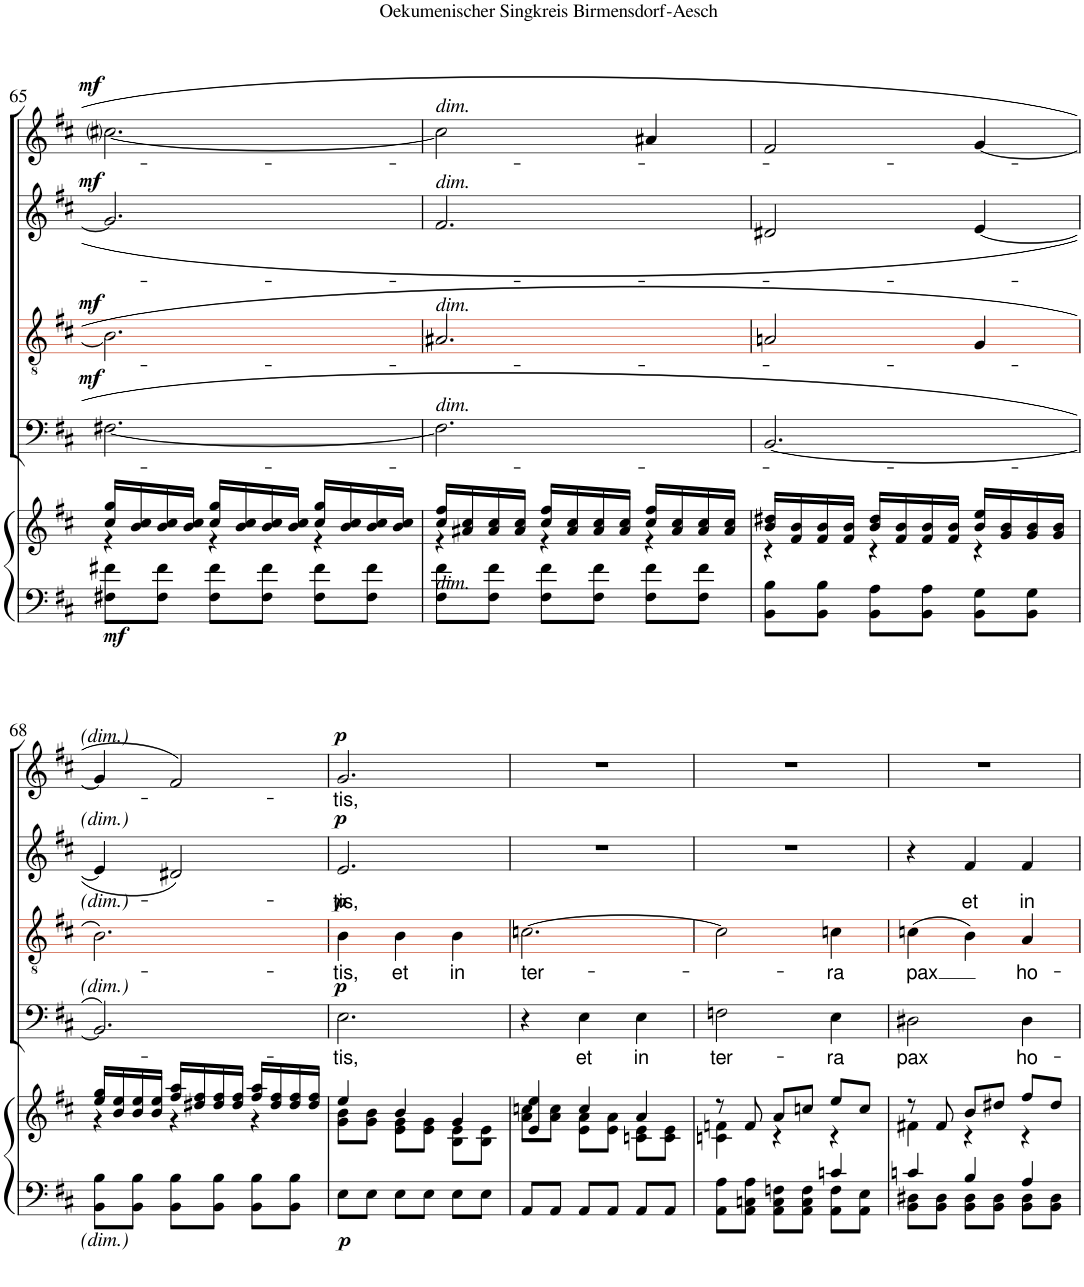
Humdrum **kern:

**kern	**kern	**dynam	**kern	**text	**dynam	**kern	**text	**dynam	**kern	**text	**dynam	**kern	**text	**dynam
*part5	*part5	*part5	*part4	*part4	*part4	*part3	*part3	*part3	*part2	*part2	*part2	*part1	*part1	*part1
*staff6	*staff5	*staff5/6	*staff4	*staff4	*staff4	*staff3	*staff3	*staff3	*staff2	*staff2	*staff2	*staff1	*staff1	*staff1
*I"Accomp.	*	*	*I"Basso	*	*	*I"Tenore	*	*	*I"Alto	*	*	*I"Soprano	*	*
!!LO:PB:g=z
*clefF4	*clefG2	*	*clefF4	*	*	*clefGv2	*	*	*clefG2	*	*	*clefG2	*	*
*k[f#c#]	*k[f#c#]	*	*k[f#c#]	*	*	*k[f#c#]	*	*	*k[f#c#]	*	*	*k[f#c#]	*	*
*M3/4	*M3/4	*	*M3/4	*	*	*M3/4	*	*	*M3/4	*	*	*M3/4	*	*
=65	=65	=65	=65	=65	=65	=65	=65	=65	=65	=65	=65	=65	=65	=65
*	*^	*	*	*	*	*	*	*	*	*	*	*	*	*
!	!	!	!LO:DY:b=2	!	!	!LO:DY:a	!	!	!LO:DY:a	!	!	!LO:DY:a	!	!	!LO:DY:a
8F#X\ 8f#X\L	16cc#/ 16gg/LL	4r	mf	[<2.F#X\	.	mf	2.B\]	.	mf	2.g/]	.	mf	[<2.cc#i\	.	mf
.	16b/ 16cc#/	.	.	.	.	.	.	.	.	.	.	.	.	.	.
8F#\ 8f#\J	16b/ 16cc#/	.	.	.	.	.	.	.	.	.	.	.	.	.	.
.	16b/ 16cc#/JJ	.	.	.	.	.	.	.	.	.	.	.	.	.	.
8F#\ 8f#\L	16cc#/ 16gg/LL	4r	.	.	.	.	.	.	.	.	.	.	.	.	.
.	16b/ 16cc#/	.	.	.	.	.	.	.	.	.	.	.	.	.	.
8F#\ 8f#\J	16b/ 16cc#/	.	.	.	.	.	.	.	.	.	.	.	.	.	.
.	16b/ 16cc#/JJ	.	.	.	.	.	.	.	.	.	.	.	.	.	.
8F#\ 8f#\L	16cc#/ 16gg/LL	4r	.	.	.	.	.	.	.	.	.	.	.	.	.
.	16b/ 16cc#/	.	.	.	.	.	.	.	.	.	.	.	.	.	.
8F#\ 8f#\J	16b/ 16cc#/	.	.	.	.	.	.	.	.	.	.	.	.	.	.
.	16b/ 16cc#/JJ	.	.	.	.	.	.	.	.	.	.	.	.	.	.
=66	=66	=66	=66	=66	=66	=66	=66	=66	=66	=66	=66	=66	=66	=66	=66
!	!	!	!	!	!	!	!	!	!	!	!	!	!LO:TX:a:i:t=dim.	!	!
!	!	!	!	!	!	!	!	!	!	!LO:TX:a:i:t=dim.	!	!	!	!	!
!	!	!	!	!	!	!	!LO:TX:a:i:t=dim.	!	!	!	!	!	!	!	!
!	!	!	!	!LO:TX:a:i:t=dim.	!	!	!	!	!	!	!	!	!	!	!
!LO:TX:b:i:t=dim.	!	!	!	!	!	!	!	!	!	!	!	!	!	!	!
8F#\ 8f#\L	16cc#/ 16ff#/LL	4r	.	2.F#\]	.	.	2.A#X/	.	.	2.f#/	.	.	2cc#\]	.	.
.	16a#X/ 16cc#/	.	.	.	.	.	.	.	.	.	.	.	.	.	.
8F#\ 8f#\J	16a#/ 16cc#/	.	.	.	.	.	.	.	.	.	.	.	.	.	.
.	16a#/ 16cc#/JJ	.	.	.	.	.	.	.	.	.	.	.	.	.	.
8F#\ 8f#\L	16cc#/ 16ff#/LL	4r	.	.	.	.	.	.	.	.	.	.	.	.	.
.	16a#/ 16cc#/	.	.	.	.	.	.	.	.	.	.	.	.	.	.
8F#\ 8f#\J	16a#/ 16cc#/	.	.	.	.	.	.	.	.	.	.	.	.	.	.
.	16a#/ 16cc#/JJ	.	.	.	.	.	.	.	.	.	.	.	.	.	.
8F#\ 8f#\L	16cc#/ 16ff#/LL	4r	.	.	.	.	.	.	.	.	.	.	4a#X/	.	.
.	16a#/ 16cc#/	.	.	.	.	.	.	.	.	.	.	.	.	.	.
8F#\ 8f#\J	16a#/ 16cc#/	.	.	.	.	.	.	.	.	.	.	.	.	.	.
.	16a#/ 16cc#/JJ	.	.	.	.	.	.	.	.	.	.	.	.	.	.
=67	=67	=67	=67	=67	=67	=67	=67	=67	=67	=67	=67	=67	=67	=67	=67
8BB\ 8B\L	16b/ 16dd#X/LL	4r	.	[<2.BB/	.	.	2An/	.	.	2d#X/	.	.	2f#/	.	.
.	16f#/ 16b/	.	.	.	.	.	.	.	.	.	.	.	.	.	.
8BB\ 8B\J	16f#/ 16b/	.	.	.	.	.	.	.	.	.	.	.	.	.	.
.	16f#/ 16b/JJ	.	.	.	.	.	.	.	.	.	.	.	.	.	.
8BB\ 8A\L	16b/ 16dd#/LL	4r	.	.	.	.	.	.	.	.	.	.	.	.	.
.	16f#/ 16b/	.	.	.	.	.	.	.	.	.	.	.	.	.	.
8BB\ 8A\J	16f#/ 16b/	.	.	.	.	.	.	.	.	.	.	.	.	.	.
.	16f#/ 16b/JJ	.	.	.	.	.	.	.	.	.	.	.	.	.	.
8BB\ 8G\L	16b/ 16ee/LL	4r	.	.	.	.	4G/	.	.	[<4e/	.	.	[<4g/	.	.
.	16g/ 16b/	.	.	.	.	.	.	.	.	.	.	.	.	.	.
8BB\ 8G\J	16g/ 16b/	.	.	.	.	.	.	.	.	.	.	.	.	.	.
.	16g/ 16b/JJ	.	.	.	.	.	.	.	.	.	.	.	.	.	.
!!LO:LB:g=z
=68	=68	=68	=68	=68	=68	=68	=68	=68	=68	=68	=68	=68	=68	=68	=68
8BB\ 8B\L	16ee/ 16gg/LL	4r	.	2.BB/]	.	.	2.B\	.	.	4e/]	.	.	4g/]	.	.
.	16b/ 16ee/	.	.	.	.	.	.	.	.	.	.	.	.	.	.
8BB\ 8B\J	16b/ 16ee/	.	.	.	.	.	.	.	.	.	.	.	.	.	.
.	16b/ 16ee/JJ	.	.	.	.	.	.	.	.	.	.	.	.	.	.
8BB\ 8B\L	16ff#/ 16aa/LL	4r	.	.	.	.	.	.	.	2d#X/	.	.	2f#/	.	.
.	16dd#X/ 16ff#/	.	.	.	.	.	.	.	.	.	.	.	.	.	.
8BB\ 8B\J	16dd#/ 16ff#/	.	.	.	.	.	.	.	.	.	.	.	.	.	.
.	16dd#/ 16ff#/JJ	.	.	.	.	.	.	.	.	.	.	.	.	.	.
8BB\ 8B\L	16ff#/ 16aa/LL	4r	.	.	.	.	.	.	.	.	.	.	.	.	.
.	16dd#/ 16ff#/	.	.	.	.	.	.	.	.	.	.	.	.	.	.
8BB\ 8B\J	16dd#/ 16ff#/	.	.	.	.	.	.	.	.	.	.	.	.	.	.
.	16dd#/ 16ff#/JJ	.	.	.	.	.	.	.	.	.	.	.	.	.	.
=69	=69	=69	=69	=69	=69	=69	=69	=69	=69	=69	=69	=69	=69	=69	=69
!	!	!	!LO:DY:b=2	!	!LO:LY:b	!LO:DY:a	!	!LO:LY:b	!LO:DY:a	!	!LO:LY:b	!LO:DY:a	!	!LO:LY:b	!LO:DY:a
8E\L	4ee/	8g\ 8b\L	p	2.E\	tis,	p	4B\	tis,	p	2.e/	tis,	p	2.g/	tis,	p
8E\J	.	8g\ 8b\J	.	.	.	.	.	.	.	.	.	.	.	.	.
!	!	!	!	!	!	!	!	!LO:LY:b	!	!	!	!	!	!	!
8E\L	4b/	8e\ 8g\L	.	.	.	.	4B\	et	.	.	.	.	.	.	.
8E\J	.	8e\ 8g\J	.	.	.	.	.	.	.	.	.	.	.	.	.
!	!	!	!	!	!	!	!	!LO:LY:b	!	!	!	!	!	!	!
8E\L	4g/	8B\ 8e\L	.	.	.	.	4B\	in	.	.	.	.	.	.	.
8E\J	.	8B\ 8e\J	.	.	.	.	.	.	.	.	.	.	.	.	.
=70	=70	=70	=70	=70	=70	=70	=70	=70	=70	=70	=70	=70	=70	=70	=70
!	!	!	!	!	!	!	!	!LO:LY:b	!	!	!	!	!	!	!
8AA/L	4e/ 4ee/	8a\ 8ccn\L	.	4r	.	.	[2.cn\	ter-	.	2.r	.	.	2.r	.	.
8AA/J	.	8a\ 8cc\J	.	.	.	.	.	.	.	.	.	.	.	.	.
!	!	!	!	!	!LO:LY:b	!	!	!	!	!	!	!	!	!	!
8AA/L	4cc/	8e\ 8a\L	.	4E\	et	.	.	.	.	.	.	.	.	.	.
8AA/J	.	8e\ 8a\J	.	.	.	.	.	.	.	.	.	.	.	.	.
!	!	!	!	!	!LO:LY:b	!	!	!	!	!	!	!	!	!	!
8AA/L	4a/	8cn\ 8e\L	.	4E\	in	.	.	.	.	.	.	.	.	.	.
8AA/J	.	8c\ 8e\J	.	.	.	.	.	.	.	.	.	.	.	.	.
=71	=71	=71	=71	=71	=71	=71	=71	=71	=71	=71	=71	=71	=71	=71	=71
*^	*	*	*	*	*	*	*	*	*	*	*	*	*	*	*
!	!	!	!	!	!	!LO:LY:b	!	!	!	!	!	!	!	!	!	!
8AA\ 8A\L	4ryy	8r	4cn\ 4fn\	.	2Fn\	ter-	.	2c\]	.	.	2.r	.	.	2.r	.	.
8AA\ 8Cn\ 8A\J	.	8f/	.	.	.	.	.	.	.	.	.	.	.	.	.	.
8AA\ 8C\ 8Fn\L	4ryy	8a/L	4r	.	.	.	.	.	.	.	.	.	.	.	.	.
8AA\ 8C\ 8F\J	.	8ccn/J	.	.	.	.	.	.	.	.	.	.	.	.	.	.
!	!	!	!	!	!	!LO:LY:b	!	!	!LO:LY:b	!	!	!	!	!	!	!
8AA\ 8F\L	4cn/	8ee/L	4r	.	4E\	-ra	.	4cn\	-ra	.	.	.	.	.	.	.
8AA\ 8E\J	.	8cc/J	.	.	.	.	.	.	.	.	.	.	.	.	.	.
=72	=72	=72	=72	=72	=72	=72	=72	=72	=72	=72	=72	=72	=72	=72	=72	=72
!	!	!	!	!	!	!LO:LY:b	!	!	!LO:LY:b	!	!	!	!	!	!	!
8BB\ 8D#X\L	4cn/	8r	4f#X\	.	2D#X\	pax	.	(4cn\	pax	.	4r	.	.	2.r	.	.
8BB\ 8D#\J	.	8f#/	.	.	.	.	.	.	.	.	.	.	.	.	.	.
!	!	!	!	!	!	!	!	!	!	!	!	!LO:LY:b	!	!	!	!
8BB\ 8D#\L	4B/	8b/L	4r	.	.	.	.	4B\)	.	.	4f#/	et	.	.	.	.
8BB\ 8D#\J	.	8dd#X/J	.	.	.	.	.	.	.	.	.	.	.	.	.	.
!	!	!	!	!	!	!LO:LY:b	!	!	!LO:LY:b	!	!	!LO:LY:b	!	!	!	!
8BB\ 8D#\L	4A/	8ff#/L	4r	.	4D#\	ho-	.	4A/	ho-	.	4f#/	in	.	.	.	.
8BB\ 8D#\J	.	8dd#/J	.	.	.	.	.	.	.	.	.	.	.	.	.	.
*v	*v	*	*	*	*	*	*	*	*	*	*	*	*	*	*	*
*	*v	*v	*	*	*	*	*	*	*	*	*	*	*	*	*
=	=	=	=	=	=	=	=	=	=	=	=	=	=	=
*-	*-	*-	*-	*-	*-	*-	*-	*-	*-	*-	*-	*-	*-	*-
